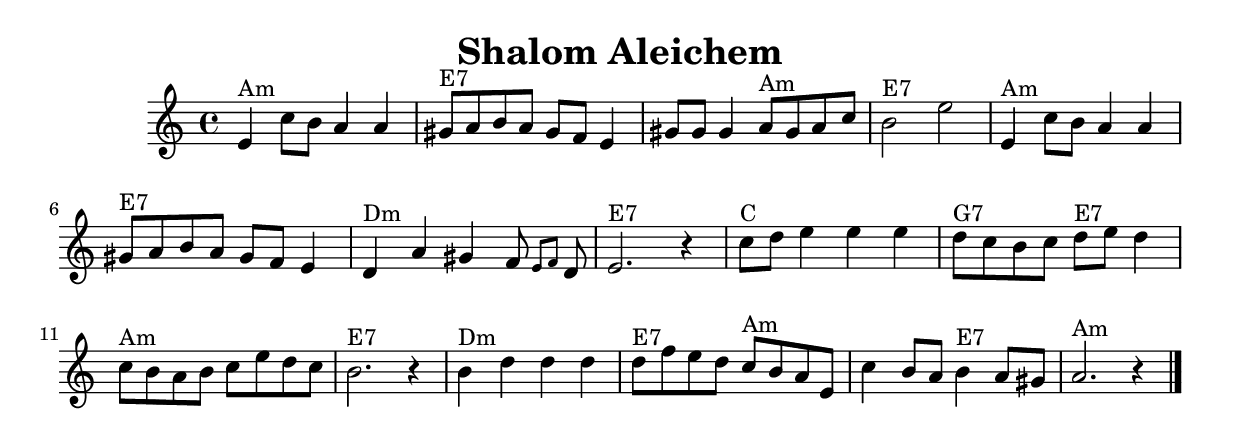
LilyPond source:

\version "2.18.0"
\header {
  crossRefNumber = "1"
  footnotes = ""
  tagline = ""
  title = "Shalom Aleichem"
}
voicedefault =  {
  \set Score.defaultBarType = "-"

  \override Staff.TimeSignature.style = #'C
  \time 4/4 \key a \minor   \bar "|"     e'4 ^"Am"   c''8    b'8    a'4    a'4
  \bar "|"     gis'8 ^"E7"   a'8    b'8    a'8    gis'8    f'8    e'4
  \bar "|"   gis'8    gis'8    gis'4      a'8 ^"Am"   gis'8    a'8    c''8
  \bar "|"     b'2 ^"E7"   e''2    \bar "|"     \bar "|"     e'4 ^"Am"   c''8
  b'8    a'4    a'4    \bar "|"     gis'8 ^"E7"   a'8    b'8    a'8    gis'8
  f'8    e'4    \bar "|"     d'4 ^"Dm"   a'4    gis'4    f'8  \grace {
    e'8
    f'8
  }   d'8    \bar "|"     e'2. ^"E7"   r4   \bar "|"     \bar "|"     c''8
  ^"C"   d''8    e''4    e''4    e''4    \bar "|"     d''8 ^"G7"   c''8    b'8
  c''8      d''8 ^"E7"   e''8    d''4    \bar "|"     c''8 ^"Am"   b'8    a'8
  b'8    c''8    e''8    d''8    c''8    \bar "|"     b'2. ^"E7"   r4   \bar "|"
  \bar "|"     b'4 ^"Dm"   d''4    d''4    d''4    \bar "|"     d''8 ^"E7"
  f''8    e''8    d''8      c''8 ^"Am"   b'8    a'8    e'8    \bar "|"   c''4
  b'8    a'8      b'4 ^"E7"   a'8    gis'8    \bar "|"     a'2. ^"Am"   r4
  \bar "|."
}

\score{
  <<

    \context Staff="default"
    {
      \voicedefault
    }

  >>
  \layout {
  }
  \midi {}
}
